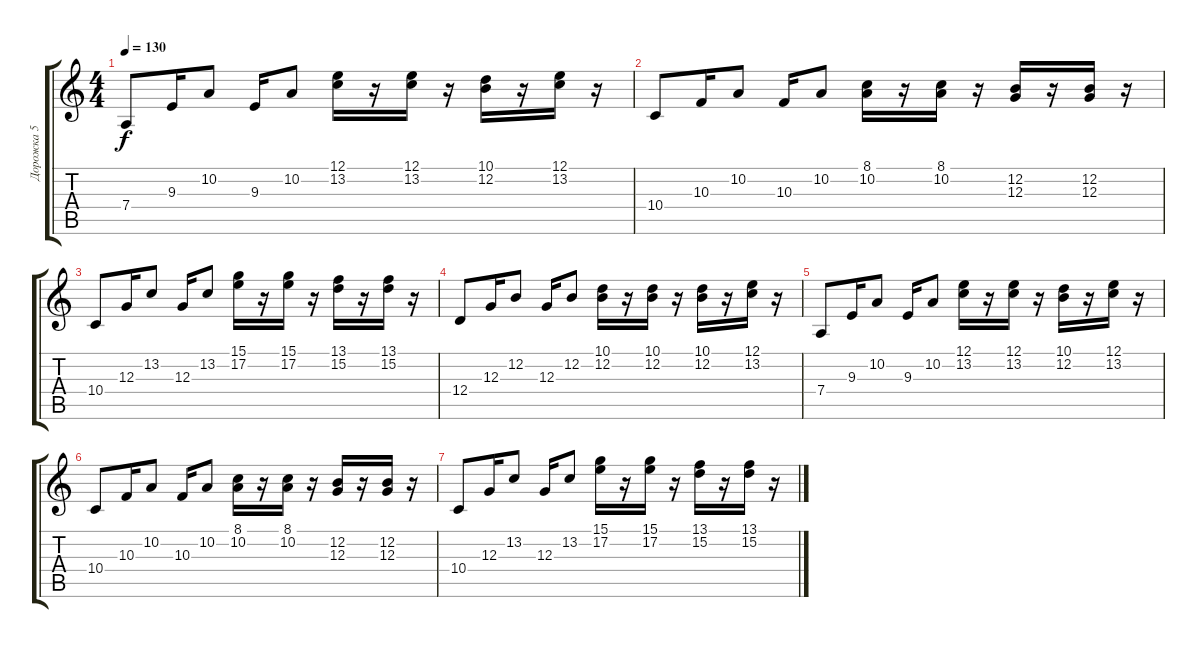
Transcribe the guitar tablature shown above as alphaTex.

\track ("Дорожка 5" "Дорожка 5") {instrument accordion}
\staff {score tabs}
\tuning (E4 B3 G3 D3 A2 E2) {hide}
\ts (4 4)
\tempo 130
\clef g2
\ks c
7.4.8{dy f} 9.3.16 10.2.8 9.3.16 10.2.8 (12.1 13.2).16 r.16 (12.1 13.2).16 r.16 (10.1 12.2).16 r.16 (12.1 13.2).16 r.16 |
10.4.8 10.3.16 10.2.8 10.3.16 10.2.8 (8.1 10.2).16 r.16 (8.1 10.2).16 r.16 (12.2 12.3).16 r.16 (12.2 12.3).16 r.16 |
10.4.8 12.3.16 13.2.8 12.3.16 13.2.8 (15.1 17.2).16 r.16 (15.1 17.2).16 r.16 (13.1 15.2).16 r.16 (13.1 15.2).16 r.16 |
12.4.8 12.3.16 12.2.8 12.3.16 12.2.8 (10.1 12.2).16 r.16 (10.1 12.2).16 r.16 (10.1 12.2).16 r.16 (12.1 13.2).16 r.16 |
7.4.8 9.3.16 10.2.8 9.3.16 10.2.8 (12.1 13.2).16 r.16 (12.1 13.2).16 r.16 (10.1 12.2).16 r.16 (12.1 13.2).16 r.16 |
10.4.8 10.3.16 10.2.8 10.3.16 10.2.8 (8.1 10.2).16 r.16 (8.1 10.2).16 r.16 (12.2 12.3).16 r.16 (12.2 12.3).16 r.16 |
10.4.8 12.3.16 13.2.8 12.3.16 13.2.8 (15.1 17.2).16 r.16 (15.1 17.2).16 r.16 (13.1 15.2).16 r.16 (13.1 15.2).16 r.16
